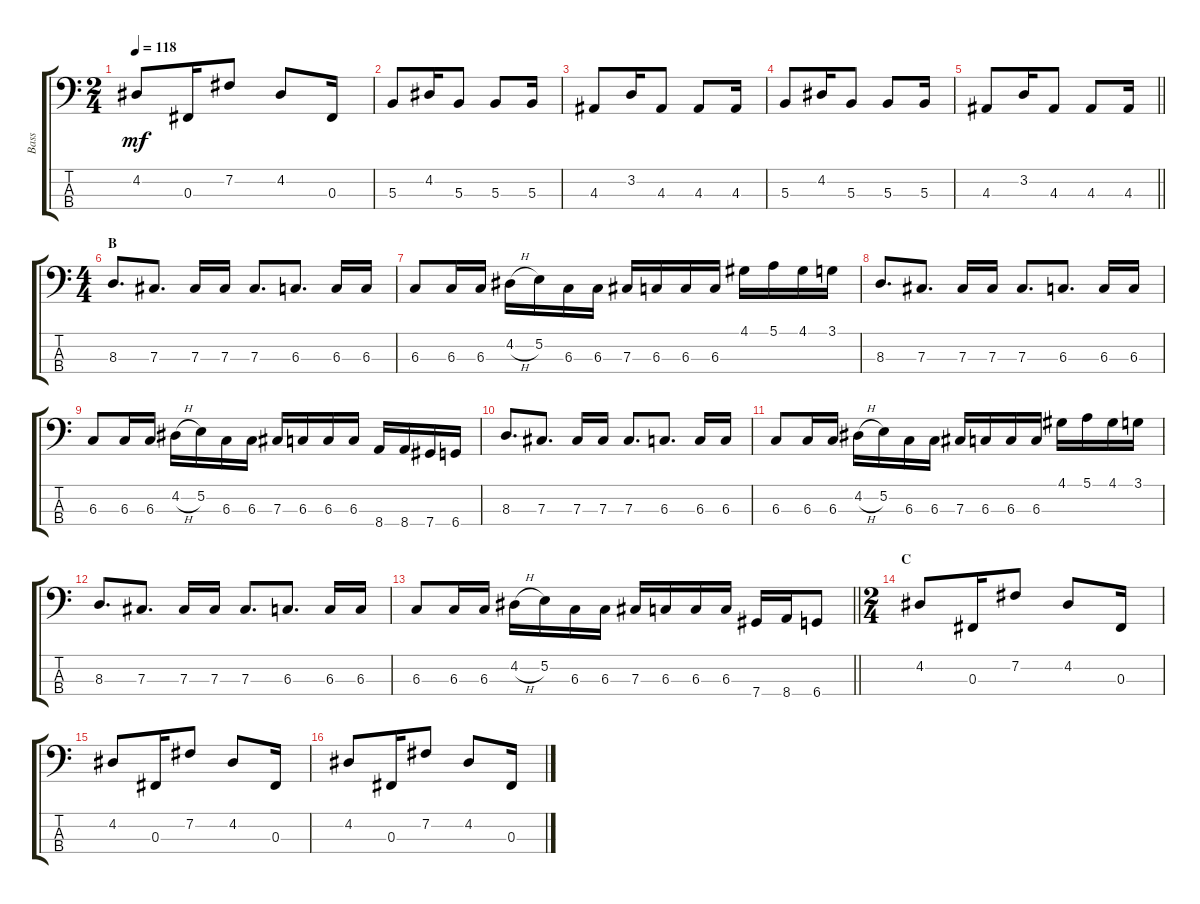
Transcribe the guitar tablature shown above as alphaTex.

\track ("Bass" "Bass") {instrument electricbassfinger}
\staff {score tabs}
\tuning (E2 B1 Gb1 Db1) {hide}
\ts (2 4)
\tempo 118
\clef f4
\ks c
4.2.8{dy mf} 0.3.16 7.2.8 4.2.8 0.3.16 |
5.3.8 4.2.16 5.3.8 5.3.8 5.3.16 |
4.3.8 3.2.16 4.3.8 4.3.8 4.3.16 |
5.3.8 4.2.16 5.3.8 5.3.8 5.3.16 |
\barLineRight lightlight
4.3.8 3.2.16 4.3.8 4.3.8 4.3.16 |
\ts (4 4)
\section ("" "B")
8.3.8{d} 7.3.8{d} 7.3.16 7.3.16 7.3.8{d} 6.3.8{d} 6.3.16 6.3.16 |
6.3.8 6.3.16 6.3.16 4.2{h}.16 5.2.16 6.3.16 6.3.16 7.3.16 6.3.16 6.3.16 6.3.16 4.1.16 5.1.16 4.1.16 3.1.16 |
8.3.8{d} 7.3.8{d} 7.3.16 7.3.16 7.3.8{d} 6.3.8{d} 6.3.16 6.3.16 |
6.3.8 6.3.16 6.3.16 4.2{h}.16 5.2.16 6.3.16 6.3.16 7.3.16 6.3.16 6.3.16 6.3.16 8.4.16 8.4.16 7.4.16 6.4.16 |
8.3.8{d} 7.3.8{d} 7.3.16 7.3.16 7.3.8{d} 6.3.8{d} 6.3.16 6.3.16 |
6.3.8 6.3.16 6.3.16 4.2{h}.16 5.2.16 6.3.16 6.3.16 7.3.16 6.3.16 6.3.16 6.3.16 4.1.16 5.1.16 4.1.16 3.1.16 |
8.3.8{d} 7.3.8{d} 7.3.16 7.3.16 7.3.8{d} 6.3.8{d} 6.3.16 6.3.16 |
\barLineRight lightlight
6.3.8 6.3.16 6.3.16 4.2{h}.16 5.2.16 6.3.16 6.3.16 7.3.16 6.3.16 6.3.16 6.3.16 7.4.16 8.4.16 6.4.8 |
\ts (2 4)
\section ("" "C")
4.2.8 0.3.16 7.2.8 4.2.8 0.3.16 |
4.2.8 0.3.16 7.2.8 4.2.8 0.3.16 |
4.2.8 0.3.16 7.2.8 4.2.8 0.3.16
